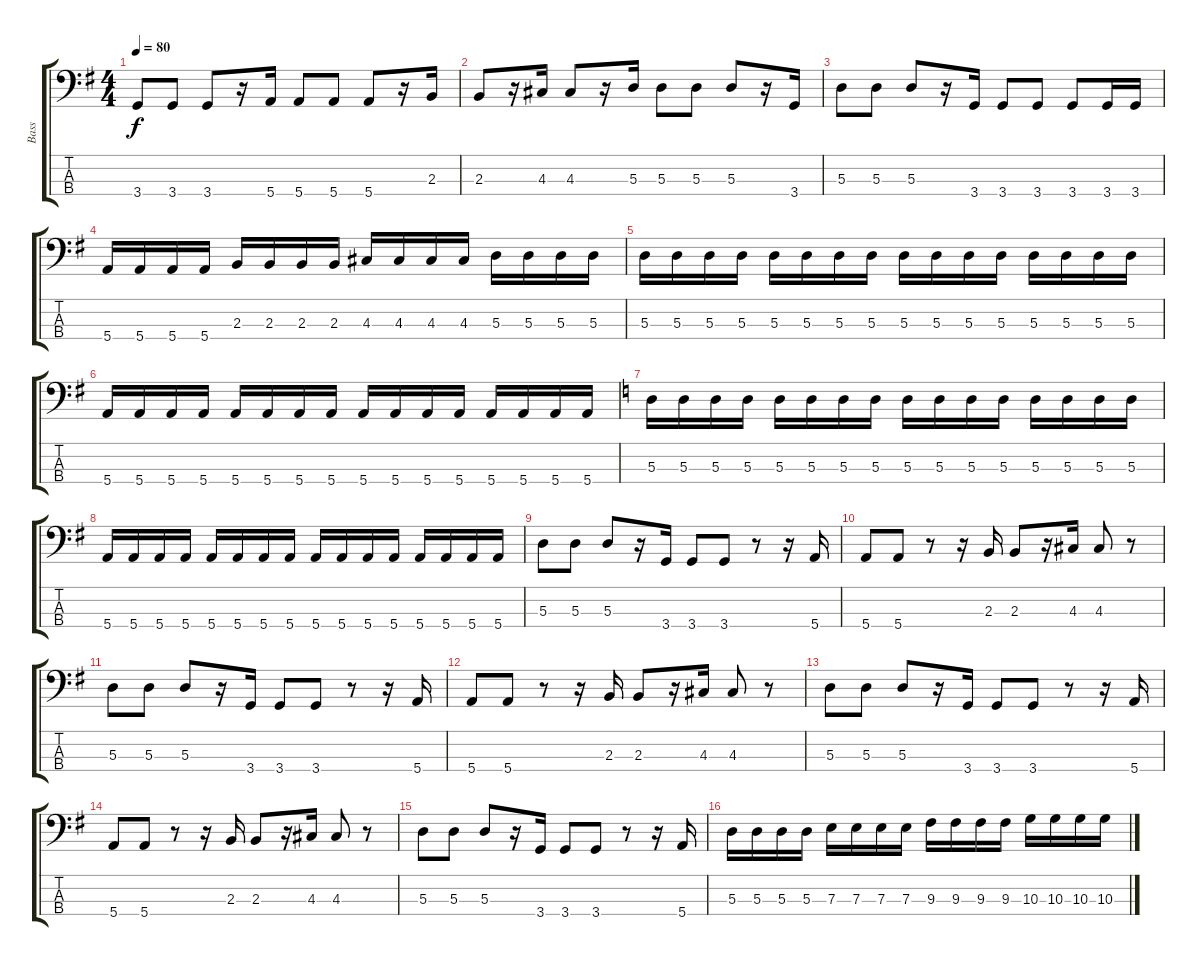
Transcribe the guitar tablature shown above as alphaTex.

\track ("Bass" "Bass") {instrument electricbasspick}
\staff {score tabs}
\tuning (G2 D2 A1 E1) {hide}
\ts (4 4)
\tempo 80
\clef f4
\ks eminor
3.4.8{dy f} 3.4.8 3.4.8 r.16 5.4.16 5.4.8 5.4.8 5.4.8 r.16 2.3.16 |
2.3.8 r.16 4.3.16 4.3.8 r.16 5.3.16 5.3.8 5.3.8 5.3.8 r.16 3.4.16 |
5.3.8 5.3.8 5.3.8 r.16 3.4.16 3.4.8 3.4.8 3.4.8 3.4.16 3.4.16 |
5.4.16 5.4.16 5.4.16 5.4.16 2.3.16 2.3.16 2.3.16 2.3.16 4.3.16 4.3.16 4.3.16 4.3.16 5.3.16 5.3.16 5.3.16 5.3.16 |
5.3.16 5.3.16 5.3.16 5.3.16 5.3.16 5.3.16 5.3.16 5.3.16 5.3.16 5.3.16 5.3.16 5.3.16 5.3.16 5.3.16 5.3.16 5.3.16 |
5.4.16 5.4.16 5.4.16 5.4.16 5.4.16 5.4.16 5.4.16 5.4.16 5.4.16 5.4.16 5.4.16 5.4.16 5.4.16 5.4.16 5.4.16 5.4.16 |
\ks c
5.3.16 5.3.16 5.3.16 5.3.16 5.3.16 5.3.16 5.3.16 5.3.16 5.3.16 5.3.16 5.3.16 5.3.16 5.3.16 5.3.16 5.3.16 5.3.16 |
\ks eminor
5.4.16 5.4.16 5.4.16 5.4.16 5.4.16 5.4.16 5.4.16 5.4.16 5.4.16 5.4.16 5.4.16 5.4.16 5.4.16 5.4.16 5.4.16 5.4.16 |
5.3.8 5.3.8 5.3.8 r.16 3.4.16 3.4.8 3.4.8 r.8 r.16 5.4.16 |
5.4.8 5.4.8 r.8 r.16 2.3.16 2.3.8 r.16 4.3.16 4.3.8 r.8 |
5.3.8 5.3.8 5.3.8 r.16 3.4.16 3.4.8 3.4.8 r.8 r.16 5.4.16 |
5.4.8 5.4.8 r.8 r.16 2.3.16 2.3.8 r.16 4.3.16 4.3.8 r.8 |
5.3.8 5.3.8 5.3.8 r.16 3.4.16 3.4.8 3.4.8 r.8 r.16 5.4.16 |
5.4.8 5.4.8 r.8 r.16 2.3.16 2.3.8 r.16 4.3.16 4.3.8 r.8 |
5.3.8 5.3.8 5.3.8 r.16 3.4.16 3.4.8 3.4.8 r.8 r.16 5.4.16 |
5.3.16 5.3.16 5.3.16 5.3.16 7.3.16 7.3.16 7.3.16 7.3.16 9.3.16 9.3.16 9.3.16 9.3.16 10.3.16 10.3.16 10.3.16 10.3.16
